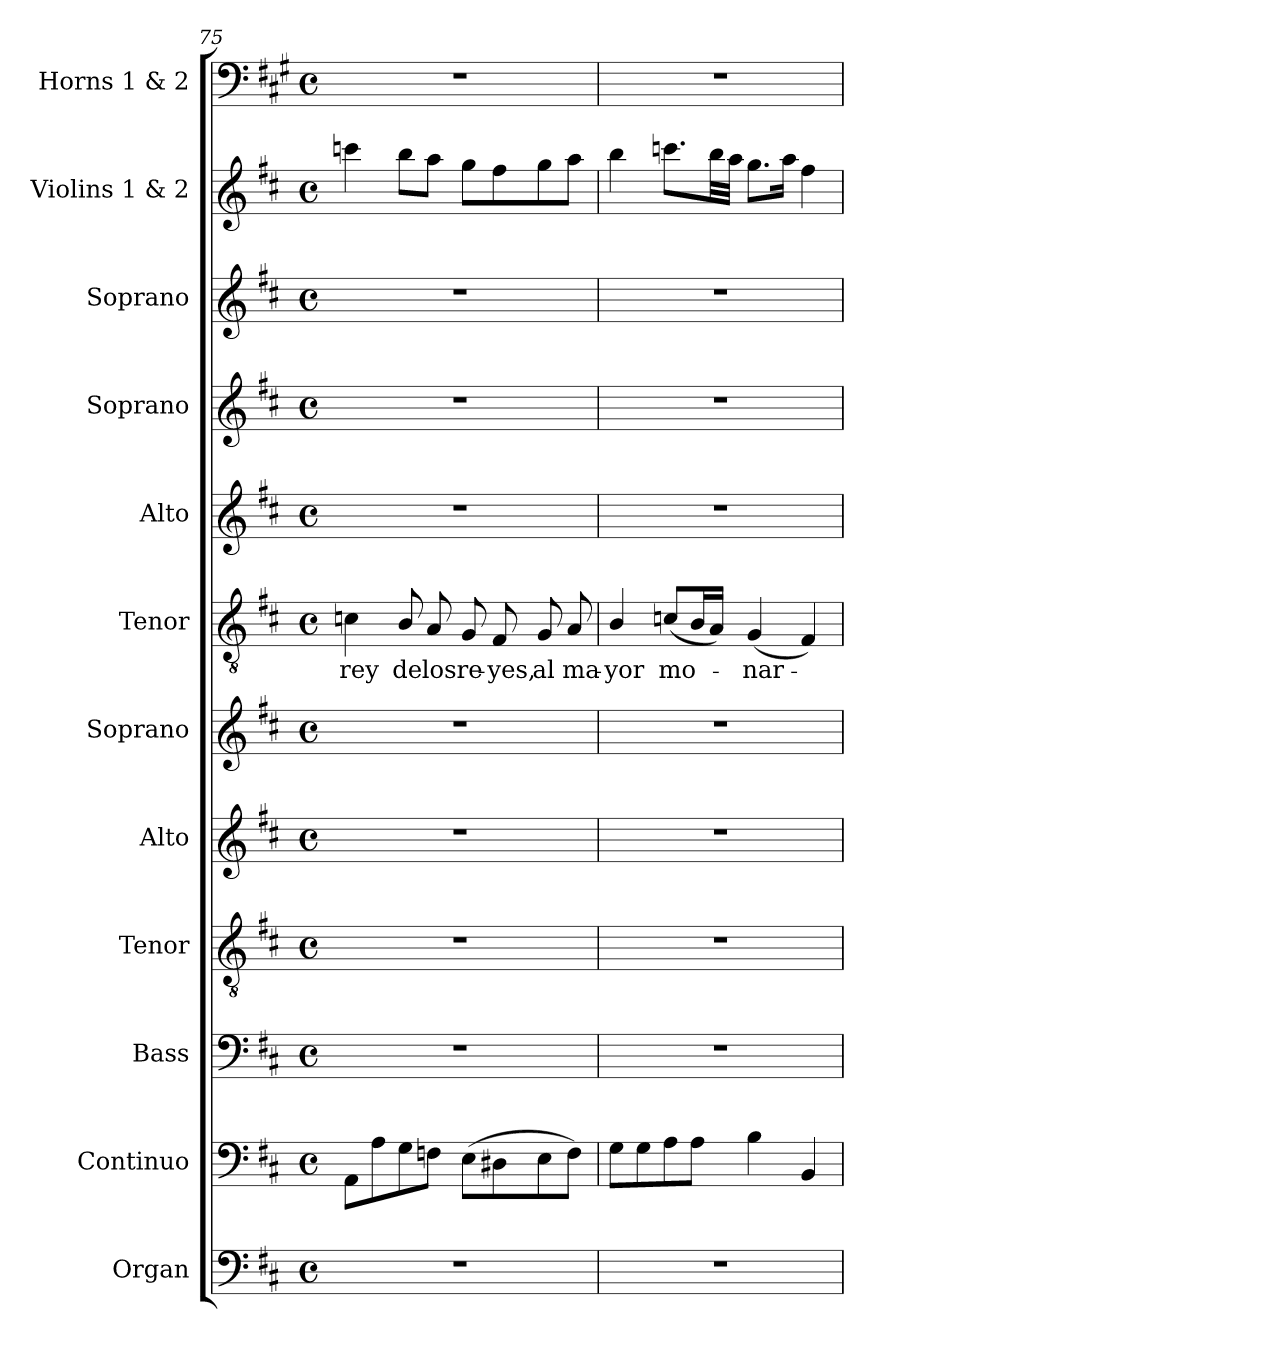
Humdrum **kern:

**kern	**kern	**kern	**kern	**kern	**kern	**kern	**text	**kern	**kern	**kern	**kern	**kern
*part12	*part11	*part10	*part9	*part8	*part7	*part6	*part6	*part5	*part4	*part3	*part2	*part1
*staff12	*staff11	*staff10	*staff9	*staff8	*staff7	*staff6	*staff6	*staff5	*staff4	*staff3	*staff2	*staff1
*I"Organ	*I"Continuo	*I"Bass	*I"Tenor	*I"Alto	*I"Soprano	*I"Tenor	*	*I"Alto	*I"Soprano	*I"Soprano	*I"Violins 1 & 2	*I"Horns 1 & 2
*I'Org.	*I'Cont.	*I'B.	*I'T.	*I'A.	*I'S.	*I'T.	*	*I'A.	*I'S.	*I'S.	*I'Vlns	*I'Hns.
*clefF4	*clefF4	*clefF4	*clefGv2	*clefG2	*clefG2	*clefGv2	*	*clefG2	*clefG2	*clefG2	*clefG2	*clefF4
*	*	*	*ITrd7c12	*	*	*ITrd7c12	*	*	*	*	*	*ITrd4c7
*k[f#c#]	*k[f#c#]	*k[f#c#]	*k[f#c#]	*k[f#c#]	*k[f#c#]	*k[f#c#]	*	*k[f#c#]	*k[f#c#]	*k[f#c#]	*k[f#c#]	*k[f#c#]
*D:	*D:	*D:	*D:	*D:	*D:	*D:	*	*D:	*D:	*D:	*D:	*D:
*M4/4	*M4/4	*M4/4	*M4/4	*M4/4	*M4/4	*M4/4	*	*M4/4	*M4/4	*M4/4	*M4/4	*M4/4
*met(c)	*met(c)	*met(c)	*met(c)	*met(c)	*met(c)	*met(c)	*	*met(c)	*met(c)	*met(c)	*met(c)	*met(c)
=75	=75	=75	=75	=75	=75	=75	=75	=75	=75	=75	=75	=75
!	!	!	!	!	!	!	!LO:LY:b:color=#000000	!	!	!	!	!
1r	8AAi\L	1r	1r	1r	1r	4Cni\	rey	1r	1r	1r	4cccni\	1r
.	8Ai\	.	.	.	.	.	.	.	.	.	.	.
!	!	!	!	!	!	!	!LO:LY:b:color=#000000	!	!	!	!	!
.	8Gi\	.	.	.	.	8BBi/	de	.	.	.	8bbi\L	.
!	!	!	!	!	!	!	!LO:LY:b:color=#000000	!	!	!	!	!
.	8Fni\J	.	.	.	.	8AAi/	los	.	.	.	8aai\J	.
!	!	!	!	!	!	!	!LO:LY:b:color=#000000	!	!	!	!	!
.	(8Ei\L	.	.	.	.	8GGi/	re-	.	.	.	8ggi\L	.
!	!	!	!	!	!	!	!LO:LY:b:color=#000000	!	!	!	!	!
.	8D#Xi\	.	.	.	.	8FF#i/	-yes,	.	.	.	8ff#i\	.
!	!	!	!	!	!	!	!LO:LY:b:color=#000000	!	!	!	!	!
.	8Ei\	.	.	.	.	8GGi/	al	.	.	.	8ggi\	.
!	!	!	!	!	!	!	!LO:LY:b:color=#000000	!	!	!	!	!
.	8Fi\J)	.	.	.	.	8AAi/	ma-	.	.	.	8aai\J	.
=76	=76	=76	=76	=76	=76	=76	=76	=76	=76	=76	=76	=76
!	!	!	!	!	!	!	!LO:LY:b:color=#000000	!	!	!	!	!
1r	8Gi\L	1r	1r	1r	1r	4BBi/	-yor	1r	1r	1r	4bbi\	1r
.	8Gi\	.	.	.	.	.	.	.	.	.	.	.
!	!	!	!	!	!	!	!LO:LY:b:color=#000000	!	!	!	!	!
.	8Ai\	.	.	.	.	(8Cni/L	mo-	.	.	.	8.cccni\L	.
.	8Ai\J	.	.	.	.	16BBi/L	.	.	.	.	.	.
.	.	.	.	.	.	16AAi/JJ)	.	.	.	.	32bbi\LL	.
.	.	.	.	.	.	.	.	.	.	.	32aai\JJJ	.
!	!	!	!	!	!	!	!LO:LY:b:color=#000000	!	!	!	!	!
.	4Bi\	.	.	.	.	(4GGi/	-nar-	.	.	.	8.ggi\L	.
.	.	.	.	.	.	.	.	.	.	.	16aai\Jk	.
.	4BBi/	.	.	.	.	4FF#i/)	.	.	.	.	4ff#i\	.
=	=	=	=	=	=	=	=	=	=	=	=	=
*-	*-	*-	*-	*-	*-	*-	*-	*-	*-	*-	*-	*-
